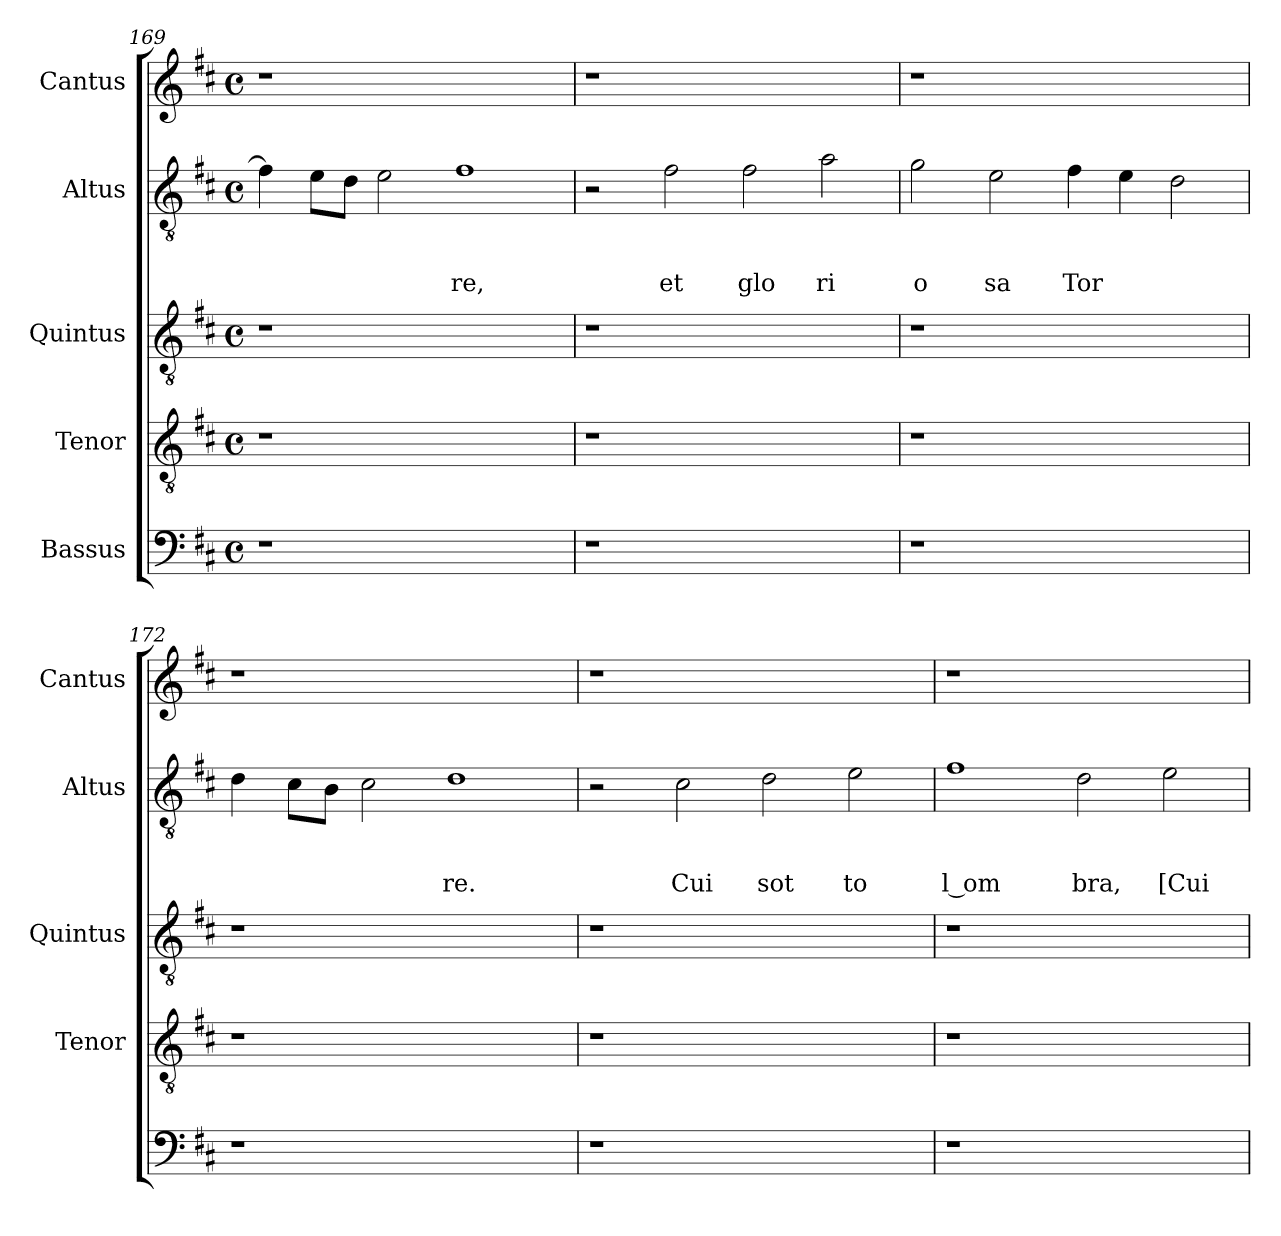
**kern	**kern	**kern	**kern	**text	**text	**text	**kern
*part5	*part4	*part3	*part2	*part2	*part2	*part2	*part1
*staff5	*staff4	*staff3	*staff2	*staff2	*staff2	*staff2	*staff1
*I"Bassus	*I"Tenor	*I"Quintus	*I"Altus	*	*	*	*I"Cantus
*	*I'Tenor	*I'Quintus	*I'Altus	*	*	*	*I'Cantus
*clefF4	*clefGv2	*clefGv2	*clefGv2	*	*	*	*clefG2
*k[f#c#]	*k[f#c#]	*k[f#c#]	*k[f#c#]	*	*	*	*k[f#c#]
*D:	*D:	*D:	*D:	*	*	*	*D:
*M4/4	*M4/4	*M4/4	*M4/4	*	*	*	*M4/4
*met(c)	*met(c)	*met(c)	*met(c)	*	*	*	*met(c)
=169	=169	=169	=169	=169	=169	=169	=169
1r	1r	1r	4f#\]	.	.	.	1r
.	.	.	8e\L	.	.	.	.
.	.	.	8d\J	.	.	.	.
.	.	.	2e\	.	.	.	.
!	!	!	!	!	!	!LO:LY:b	!
1ryy	1ryy	1ryy	1f#	.	.	re,	1ryy
=170	=170	=170	=170	=170	=170	=170	=170
1r	1r	1r	2r	.	.	.	1r
!	!	!	!	!	!	!LO:LY:b	!
.	.	.	2f#\	.	.	et	.
!	!	!	!	!	!	!LO:LY:b	!
1ryy	1ryy	1ryy	2f#\	.	.	glo	1ryy
!	!	!	!	!	!	!LO:LY:b	!
.	.	.	2a\	.	.	ri	.
=171	=171	=171	=171	=171	=171	=171	=171
!	!	!	!	!	!	!LO:LY:b	!
1r	1r	1r	2g\	.	.	o	1r
!	!	!	!	!	!	!LO:LY:b	!
.	.	.	2e\	.	.	sa	.
!	!	!	!	!	!	!LO:LY:b	!
1ryy	1ryy	1ryy	4f#\	.	.	Tor	1ryy
.	.	.	4e\	.	.	.	.
.	.	.	2d\	.	.	.	.
!!LO:LB:g=z
=172	=172	=172	=172	=172	=172	=172	=172
1r	1r	1r	4d\	.	.	.	1r
.	.	.	8c#\L	.	.	.	.
.	.	.	8B\J	.	.	.	.
.	.	.	2c#\	.	.	.	.
!	!	!	!	!	!	!LO:LY:b	!
1ryy	1ryy	1ryy	1d	.	.	re.	1ryy
=173	=173	=173	=173	=173	=173	=173	=173
1r	1r	1r	2r	.	.	.	1r
!	!	!	!	!	!	!LO:LY:b	!
.	.	.	2c#\	.	.	Cui	.
!	!	!	!	!	!	!LO:LY:b	!
1ryy	1ryy	1ryy	2d\	.	.	sot	1ryy
!	!	!	!	!	!	!LO:LY:b	!
.	.	.	2e\	.	.	to	.
=174	=174	=174	=174	=174	=174	=174	=174
!	!	!	!	!	!	!LO:LY:b:rj	!
1r	1r	1r	1f#	.	.	l om	1r
!	!	!	!	!	!	!LO:LY:b	!
1ryy	1ryy	1ryy	2d\	.	.	bra,	1ryy
!	!	!	!	!	!	!LO:LY:b	!
.	.	.	2e\	.	.	[Cui	.
=	=	=	=	=	=	=	=
*-	*-	*-	*-	*-	*-	*-	*-
